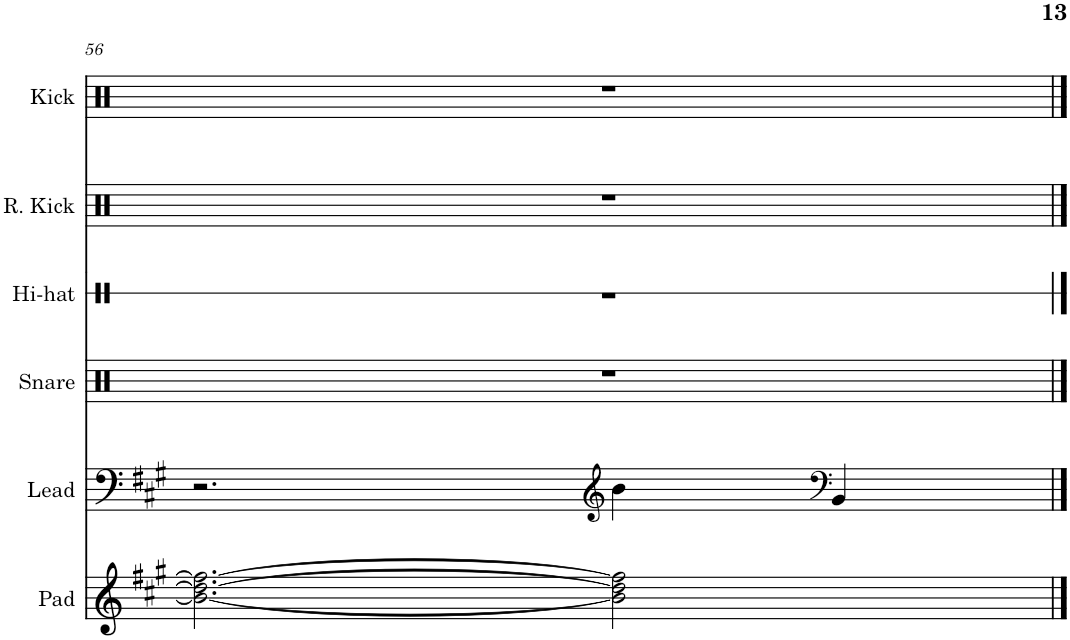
**kern	**kern	**kern	**kern	**kern	**kern
*part6	*part5	*part4	*part3	*part2	*part1
*staff6	*staff5	*staff4	*staff3	*staff2	*staff1
*I"Pad	*I"Lead	*I"Snare	*I"Hi-hat	*I"Reverb Kick	*I"Kick
*I'Pad	*I'Lead	*I'Snare	*I'Hi-hat	*I'R. Kick	*I'Kick
!!LO:PB:g=z
*clefG2	*clefF4	*clefX	*clefX	*clefX	*clefX
*k[f#c#g#]	*k[f#c#g#]	*k[f#c#g#]	*k[f#c#g#]	*k[f#c#g#]	*k[f#c#g#]
*M5/4	*M5/4	*M5/4	*M5/4	*M5/4	*M5/4
=56	=56	=56	=56	=56	=56
2.b\_ 2.dd\_ 2.ff#\_	2.r	4%5r	4%5r	4%5r	4%5r
*	*clefG2	*	*	*	*
2b\] 2dd\] 2ff#\]	4b\	.	.	.	.
*	*clefF4	*	*	*	*
.	4BB/	.	.	.	.
==	==	==	==	==	==
*-	*-	*-	*-	*-	*-
